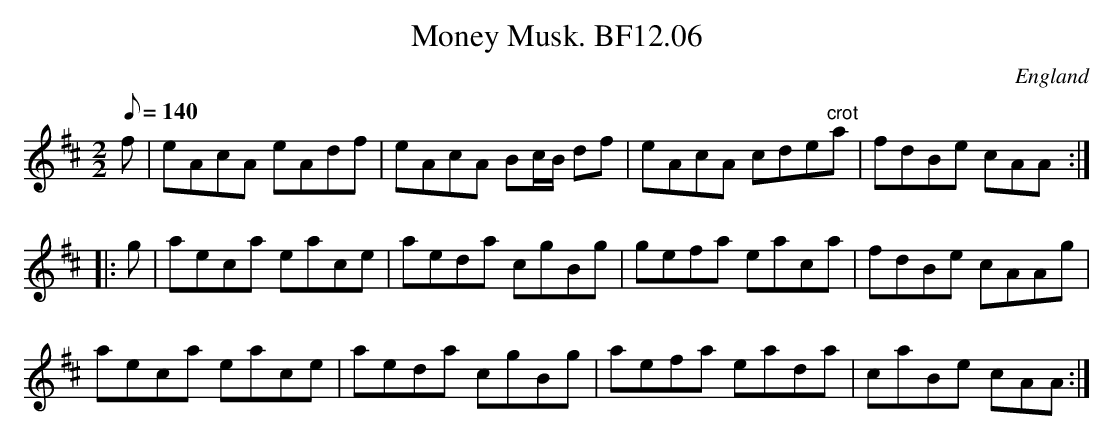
X:1
T:Money Musk. BF12.06
M:2/2
L:1/8
Q:140
O:England
K:D maj
f|eAcA eAdf|eAcA Bc/2B/2 df|eAcA cde"crot"a|fdBe cAA:|!
|:g|aeca eace|aeda cgBg|gefa eaca|fdBe cAAg|!
aeca eace|aeda cgBg|aefa eada|caBe cAA:|]
